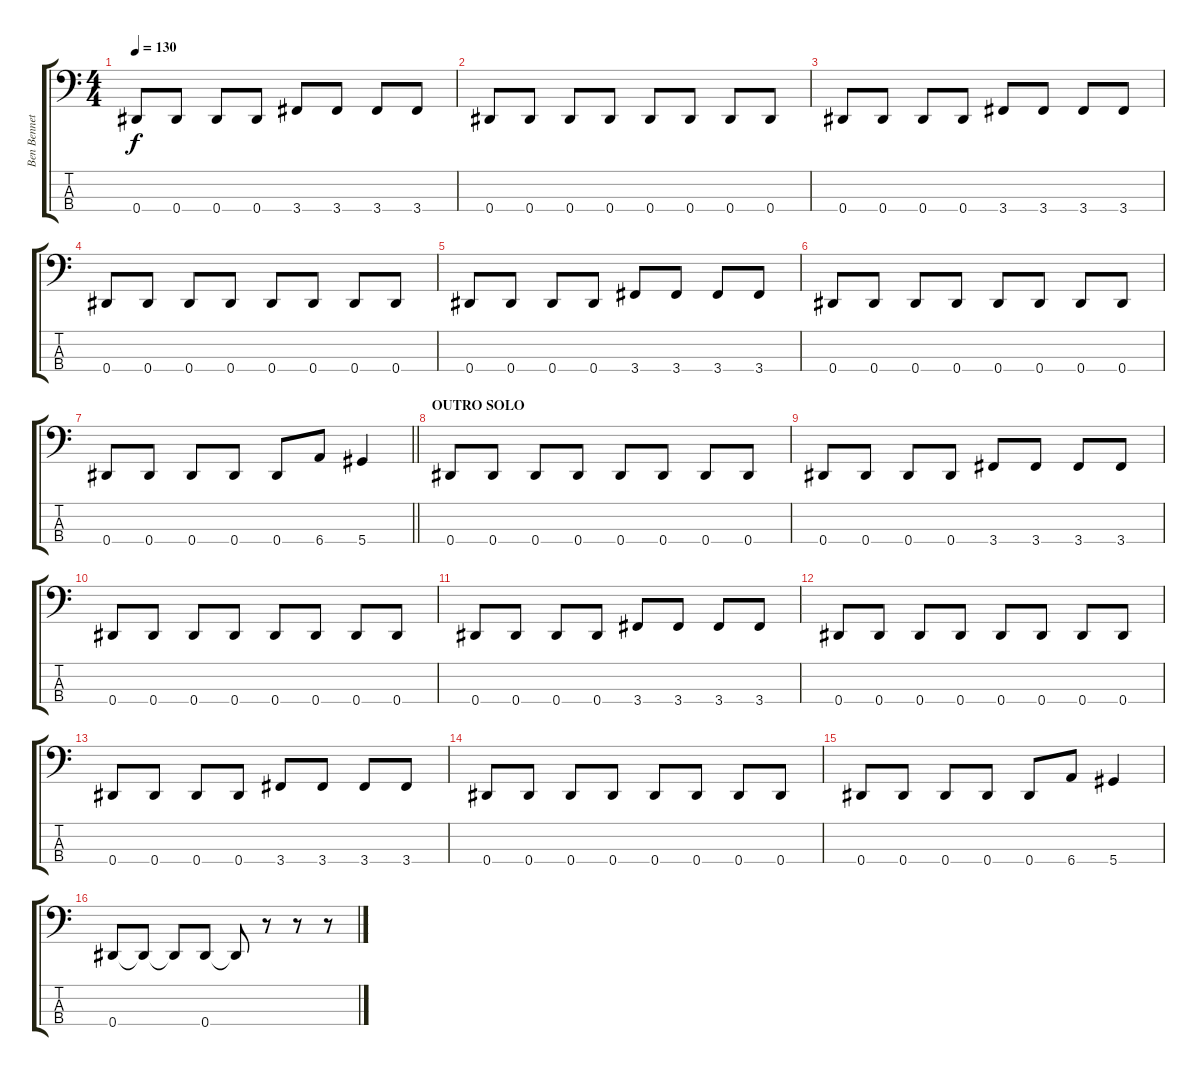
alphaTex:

\track ("Ben Bennett" "Ben Bennet") {instrument electricbassfinger}
\staff {score tabs}
\tuning (Gb2 Db2 Ab1 Eb1) {hide}
\ts (4 4)
\tempo 130
\clef f4
\ks c
0.4.8{dy f} 0.4.8 0.4.8 0.4.8 3.4.8 3.4.8 3.4.8 3.4.8 |
0.4.8 0.4.8 0.4.8 0.4.8 0.4.8 0.4.8 0.4.8 0.4.8 |
0.4.8 0.4.8 0.4.8 0.4.8 3.4.8 3.4.8 3.4.8 3.4.8 |
0.4.8 0.4.8 0.4.8 0.4.8 0.4.8 0.4.8 0.4.8 0.4.8 |
0.4.8 0.4.8 0.4.8 0.4.8 3.4.8 3.4.8 3.4.8 3.4.8 |
0.4.8 0.4.8 0.4.8 0.4.8 0.4.8 0.4.8 0.4.8 0.4.8 |
\barLineRight lightlight
0.4.8 0.4.8 0.4.8 0.4.8 0.4.8 6.4.8 5.4.4 |
\section ("" "OUTRO SOLO")
0.4.8 0.4.8 0.4.8 0.4.8 0.4.8 0.4.8 0.4.8 0.4.8 |
0.4.8 0.4.8 0.4.8 0.4.8 3.4.8 3.4.8 3.4.8 3.4.8 |
0.4.8 0.4.8 0.4.8 0.4.8 0.4.8 0.4.8 0.4.8 0.4.8 |
0.4.8 0.4.8 0.4.8 0.4.8 3.4.8 3.4.8 3.4.8 3.4.8 |
0.4.8 0.4.8 0.4.8 0.4.8 0.4.8 0.4.8 0.4.8 0.4.8 |
0.4.8 0.4.8 0.4.8 0.4.8 3.4.8 3.4.8 3.4.8 3.4.8 |
0.4.8 0.4.8 0.4.8 0.4.8 0.4.8 0.4.8 0.4.8 0.4.8 |
0.4.8 0.4.8 0.4.8 0.4.8 0.4.8 6.4.8 5.4.4 |
0.4.8 0.4{t}.8 0.4{t}.8 0.4.8 0.4{t}.8 r.8 r.8 r.8
